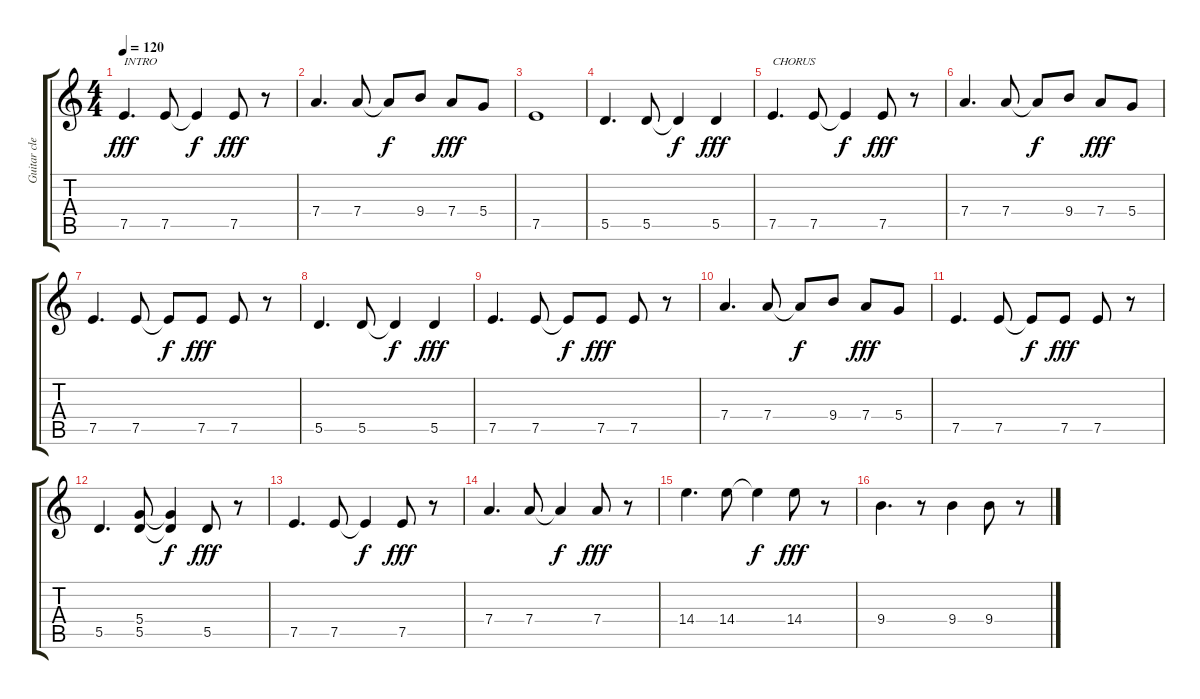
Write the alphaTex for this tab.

\track ("Guitar clean" "Guitar cle") {instrument electricguitarclean}
\staff {score tabs}
\tuning (E4 B3 G3 D3 A2 E2) {hide}
\ts (4 4)
\tempo 120
\clef g2
\ks c
7.5.4{d txt "INTRO" dy fff instrument electricguitarclean} 7.5.8 7.5{t}.4{dy f} 7.5.8{dy fff} r.8 |
7.4.4{d} 7.4.8 7.4{t}.8{dy f} 9.4.8 7.4.8{dy fff} 5.4.8 |
7.5.1 |
5.5.4{d} 5.5.8 5.5{t}.4{dy f} 5.5.4{dy fff} |
7.5.4{d txt "CHORUS"} 7.5.8 7.5{t}.4{dy f} 7.5.8{dy fff} r.8 |
7.4.4{d} 7.4.8 7.4{t}.8{dy f} 9.4.8 7.4.8{dy fff} 5.4.8 |
7.5.4{d} 7.5.8 7.5{t}.8{dy f} 7.5.8{dy fff} 7.5.8 r.8 |
5.5.4{d} 5.5.8 5.5{t}.4{dy f} 5.5.4{dy fff} |
7.5.4{d} 7.5.8 7.5{t}.8{dy f} 7.5.8{dy fff} 7.5.8 r.8 |
7.4.4{d} 7.4.8 7.4{t}.8{dy f} 9.4.8 7.4.8{dy fff} 5.4.8 |
7.5.4{d} 7.5.8 7.5{t}.8{dy f} 7.5.8{dy fff} 7.5.8 r.8 |
5.5.4{d} (5.4 5.5).8 (5.4{t} 5.5{t}).4{dy f} 5.5.8{dy fff} r.8 |
7.5.4{d} 7.5.8 7.5{t}.4{dy f} 7.5.8{dy fff} r.8 |
7.4.4{d} 7.4.8 7.4{t}.4{dy f} 7.4.8{dy fff} r.8 |
14.4.4{d} 14.4.8 14.4{t}.4{dy f} 14.4.8{dy fff} r.8 |
9.4.4{d} r.8 9.4.4 9.4.8 r.8
